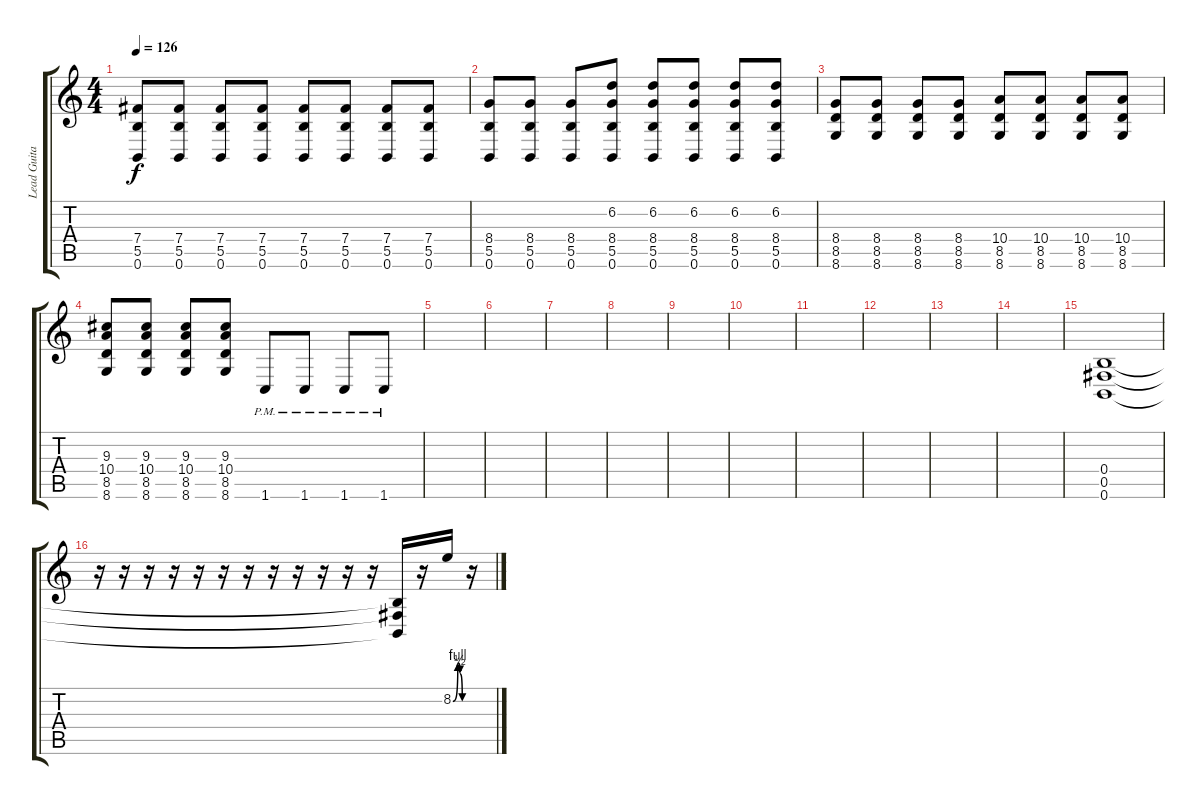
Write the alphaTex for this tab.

\track ("Lead Guitar" "Lead Guita") {instrument overdrivenguitar}
\staff {score tabs}
\tuning (Db4 Ab3 E3 B2 Gb2 B1) {hide}
\ts (4 4)
\tempo 126
\clef g2
\ks c
(7.4 5.5 0.6).8{dy f} (7.4 5.5 0.6).8 (7.4 5.5 0.6).8 (7.4 5.5 0.6).8 (7.4 5.5 0.6).8 (7.4 5.5 0.6).8 (7.4 5.5 0.6).8 (7.4 5.5 0.6).8 |
(8.4 5.5 0.6).8 (8.4 5.5 0.6).8 (8.4 5.5 0.6).8 (6.2 8.4 5.5 0.6).8 (6.2 8.4 5.5 0.6).8 (6.2 8.4 5.5 0.6).8 (6.2 8.4 5.5 0.6).8 (6.2 8.4 5.5 0.6).8 |
(8.4 8.5 8.6).8 (8.4 8.5 8.6).8 (8.4 8.5 8.6).8 (8.4 8.5 8.6).8 (10.4 8.5 8.6).8 (10.4 8.5 8.6).8 (10.4 8.5 8.6).8 (10.4 8.5 8.6).8 |
(9.3 10.4 8.5 8.6).8 (9.3 10.4 8.5 8.6).8 (9.3 10.4 8.5 8.6).8 (9.3 10.4 8.5 8.6).8 1.6{pm}.8 1.6{pm}.8 1.6{pm}.8 1.6{pm}.8 |
|
|
|
|
|
|
|
|
|
|
(0.4 0.5 0.6).1 |
r.16 r.16 r.16 r.16 r.16 r.16 r.16 r.16 r.16 r.16 r.16 r.16 (0.4{t} 0.5{t} 0.6{t}).16 r.16 8.2{be (custom 0 0 31 4 45 2 60 0)}.16 r.16
